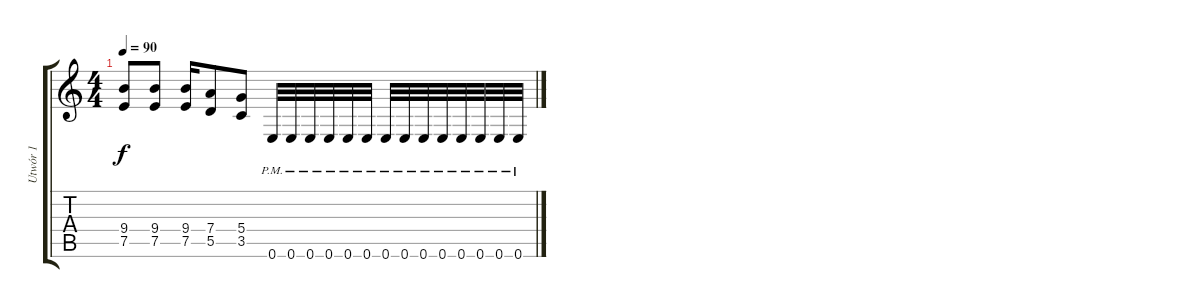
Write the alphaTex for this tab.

\track ("Utwór 1" "Utwór 1") {instrument distortionguitar}
\staff {score tabs}
\tuning (E4 B3 G3 D3 A2 E2) {hide}
\ts (4 4)
\tempo 90
\clef g2
\ks c
(9.4 7.5).8{dy f} (9.4 7.5).8 (9.4 7.5).16 (7.4 5.5).8 (5.4 3.5).8 0.6{pm}.32 0.6{pm}.32 0.6{pm}.32 0.6{pm}.32 0.6{pm}.32 0.6{pm}.32 0.6{pm}.32 0.6{pm}.32 0.6{pm}.32 0.6{pm}.32 0.6{pm}.32 0.6{pm}.32 0.6{pm}.32 0.6{pm}.32
